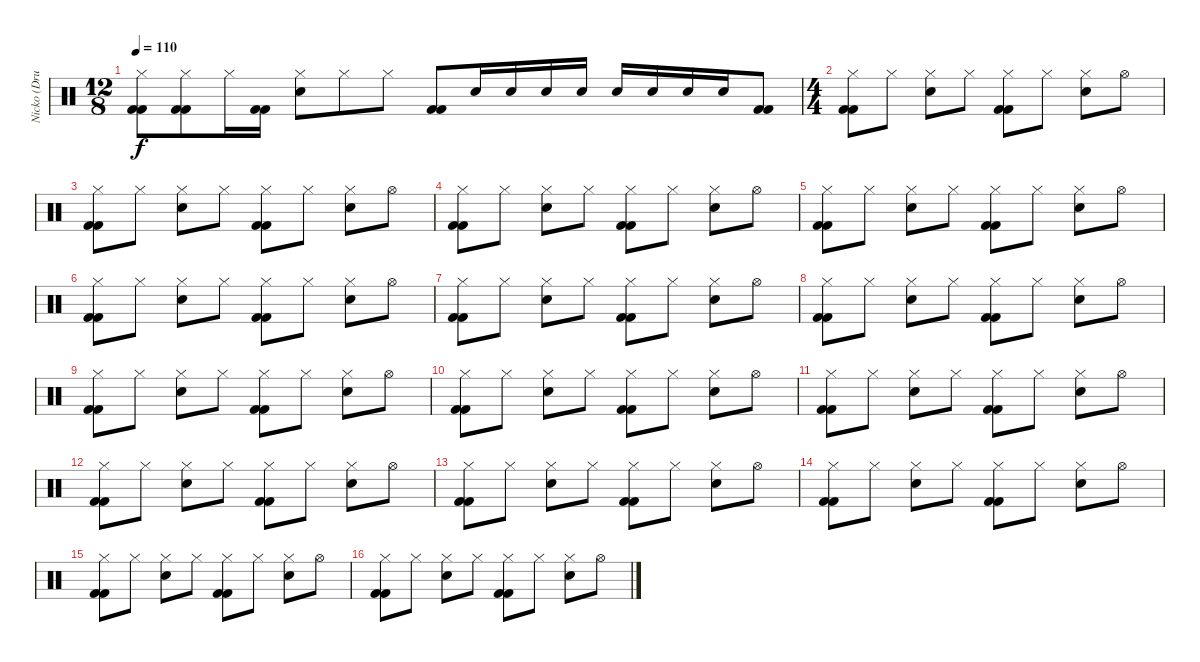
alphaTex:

\track ("Nicko (Drums)" "Nicko (Dru") {instrument percussion}
\staff {score}
\articulation defaults
\ts (12 8)
\tempo 110
\clef neutral
\ks c
("Hi-Hat (closed)" "Kick (hit) 2" "Kick (hit) 2").8{dy f} ("Hi-Hat (closed)" "Kick (hit) 2" "Kick (hit) 2").8 "Hi-Hat (closed)".16 ("Kick (hit) 2" "Kick (hit) 2").16 ("Hi-Hat (closed)" "Snare (hit) 2").8 "Hi-Hat (closed)".8 "Hi-Hat (closed)".8 ("Kick (hit) 2" "Kick (hit) 2").8 "Snare (hit) 2".16 "Snare (hit) 2".16 "Snare (hit) 2".16 "Snare (hit) 2".16 "Snare (hit) 2".16 "Snare (hit) 2".16 "Snare (hit) 2".16 "Snare (hit) 2".16 ("Kick (hit) 2" "Kick (hit) 2").8 |
\ts (4 4)
("Hi-Hat (closed)" "Kick (hit) 2" "Kick (hit) 2").8 "Hi-Hat (closed)".8 ("Hi-Hat (closed)" "Snare (hit) 2").8 "Hi-Hat (closed)".8 ("Hi-Hat (closed)" "Kick (hit) 2" "Kick (hit) 2").8 "Hi-Hat (closed)".8 ("Hi-Hat (closed)" "Snare (hit) 2").8 "Hi-Hat (open)".8 |
("Hi-Hat (closed)" "Kick (hit) 2" "Kick (hit) 2").8 "Hi-Hat (closed)".8 ("Hi-Hat (closed)" "Snare (hit) 2").8 "Hi-Hat (closed)".8 ("Hi-Hat (closed)" "Kick (hit) 2" "Kick (hit) 2").8 "Hi-Hat (closed)".8 ("Hi-Hat (closed)" "Snare (hit) 2").8 "Hi-Hat (open)".8 |
("Hi-Hat (closed)" "Kick (hit) 2" "Kick (hit) 2").8 "Hi-Hat (closed)".8 ("Hi-Hat (closed)" "Snare (hit) 2").8 "Hi-Hat (closed)".8 ("Hi-Hat (closed)" "Kick (hit) 2" "Kick (hit) 2").8 "Hi-Hat (closed)".8 ("Hi-Hat (closed)" "Snare (hit) 2").8 "Hi-Hat (open)".8 |
("Hi-Hat (closed)" "Kick (hit) 2" "Kick (hit) 2").8 "Hi-Hat (closed)".8 ("Hi-Hat (closed)" "Snare (hit) 2").8 "Hi-Hat (closed)".8 ("Hi-Hat (closed)" "Kick (hit) 2" "Kick (hit) 2").8 "Hi-Hat (closed)".8 ("Hi-Hat (closed)" "Snare (hit) 2").8 "Hi-Hat (open)".8 |
("Hi-Hat (closed)" "Kick (hit) 2" "Kick (hit) 2").8 "Hi-Hat (closed)".8 ("Hi-Hat (closed)" "Snare (hit) 2").8 "Hi-Hat (closed)".8 ("Hi-Hat (closed)" "Kick (hit) 2" "Kick (hit) 2").8 "Hi-Hat (closed)".8 ("Hi-Hat (closed)" "Snare (hit) 2").8 "Hi-Hat (open)".8 |
("Hi-Hat (closed)" "Kick (hit) 2" "Kick (hit) 2").8 "Hi-Hat (closed)".8 ("Hi-Hat (closed)" "Snare (hit) 2").8 "Hi-Hat (closed)".8 ("Hi-Hat (closed)" "Kick (hit) 2" "Kick (hit) 2").8 "Hi-Hat (closed)".8 ("Hi-Hat (closed)" "Snare (hit) 2").8 "Hi-Hat (open)".8 |
("Hi-Hat (closed)" "Kick (hit) 2" "Kick (hit) 2").8 "Hi-Hat (closed)".8 ("Hi-Hat (closed)" "Snare (hit) 2").8 "Hi-Hat (closed)".8 ("Hi-Hat (closed)" "Kick (hit) 2" "Kick (hit) 2").8 "Hi-Hat (closed)".8 ("Hi-Hat (closed)" "Snare (hit) 2").8 "Hi-Hat (open)".8 |
("Hi-Hat (closed)" "Kick (hit) 2" "Kick (hit) 2").8 "Hi-Hat (closed)".8 ("Hi-Hat (closed)" "Snare (hit) 2").8 "Hi-Hat (closed)".8 ("Hi-Hat (closed)" "Kick (hit) 2" "Kick (hit) 2").8 "Hi-Hat (closed)".8 ("Hi-Hat (closed)" "Snare (hit) 2").8 "Hi-Hat (open)".8 |
("Hi-Hat (closed)" "Kick (hit) 2" "Kick (hit) 2").8 "Hi-Hat (closed)".8 ("Hi-Hat (closed)" "Snare (hit) 2").8 "Hi-Hat (closed)".8 ("Hi-Hat (closed)" "Kick (hit) 2" "Kick (hit) 2").8 "Hi-Hat (closed)".8 ("Hi-Hat (closed)" "Snare (hit) 2").8 "Hi-Hat (open)".8 |
("Hi-Hat (closed)" "Kick (hit) 2" "Kick (hit) 2").8 "Hi-Hat (closed)".8 ("Hi-Hat (closed)" "Snare (hit) 2").8 "Hi-Hat (closed)".8 ("Hi-Hat (closed)" "Kick (hit) 2" "Kick (hit) 2").8 "Hi-Hat (closed)".8 ("Hi-Hat (closed)" "Snare (hit) 2").8 "Hi-Hat (open)".8 |
("Hi-Hat (closed)" "Kick (hit) 2" "Kick (hit) 2").8 "Hi-Hat (closed)".8 ("Hi-Hat (closed)" "Snare (hit) 2").8 "Hi-Hat (closed)".8 ("Hi-Hat (closed)" "Kick (hit) 2" "Kick (hit) 2").8 "Hi-Hat (closed)".8 ("Hi-Hat (closed)" "Snare (hit) 2").8 "Hi-Hat (open)".8 |
("Hi-Hat (closed)" "Kick (hit) 2" "Kick (hit) 2").8 "Hi-Hat (closed)".8 ("Hi-Hat (closed)" "Snare (hit) 2").8 "Hi-Hat (closed)".8 ("Hi-Hat (closed)" "Kick (hit) 2" "Kick (hit) 2").8 "Hi-Hat (closed)".8 ("Hi-Hat (closed)" "Snare (hit) 2").8 "Hi-Hat (open)".8 |
("Hi-Hat (closed)" "Kick (hit) 2" "Kick (hit) 2").8 "Hi-Hat (closed)".8 ("Hi-Hat (closed)" "Snare (hit) 2").8 "Hi-Hat (closed)".8 ("Hi-Hat (closed)" "Kick (hit) 2" "Kick (hit) 2").8 "Hi-Hat (closed)".8 ("Hi-Hat (closed)" "Snare (hit) 2").8 "Hi-Hat (open)".8 |
("Hi-Hat (closed)" "Kick (hit) 2" "Kick (hit) 2").8 "Hi-Hat (closed)".8 ("Hi-Hat (closed)" "Snare (hit) 2").8 "Hi-Hat (closed)".8 ("Hi-Hat (closed)" "Kick (hit) 2" "Kick (hit) 2").8 "Hi-Hat (closed)".8 ("Hi-Hat (closed)" "Snare (hit) 2").8 "Hi-Hat (open)".8 |
("Hi-Hat (closed)" "Kick (hit) 2" "Kick (hit) 2").8 "Hi-Hat (closed)".8 ("Hi-Hat (closed)" "Snare (hit) 2").8 "Hi-Hat (closed)".8 ("Hi-Hat (closed)" "Kick (hit) 2" "Kick (hit) 2").8 "Hi-Hat (closed)".8 ("Hi-Hat (closed)" "Snare (hit) 2").8 "Hi-Hat (open)".8
